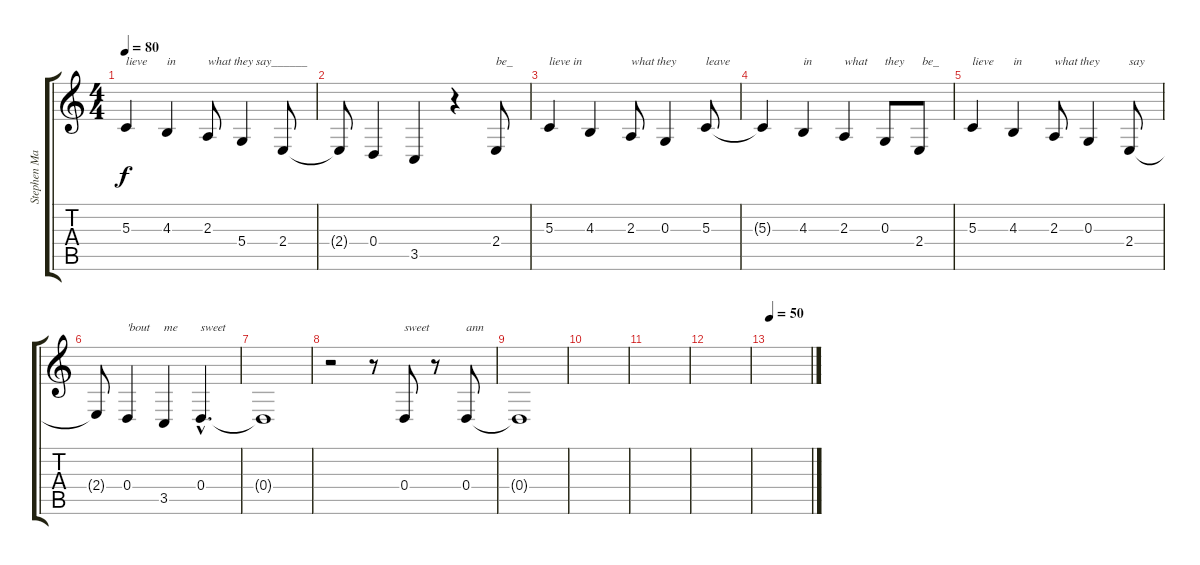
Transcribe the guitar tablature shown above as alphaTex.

\track ("Stephen Malkmus" "Stephen Ma") {instrument clavinet}
\staff {score tabs}
\tuning (E4 B3 G3 D3 A2 E2) {hide}
\ts (4 4)
\tempo 80
\clef g2
\ks c
5.3.4{txt "lieve" dy f} 4.3.4{txt "in"} 2.3.8{txt "what they say______"} 5.4.4 2.4.8 |
2.4{t}.8 0.4.4 3.5.4 r.4 2.4.8{txt "be_"} |
5.3.4{txt "lieve in"} 4.3.4 2.3.8{txt "what they"} 0.3.4 5.3.8{txt "leave"} |
5.3{t}.4 4.3.4{txt "in "} 2.3.4{txt "what"} 0.3.8{txt "they"} 2.4.8{txt " be_"} |
5.3.4{txt "lieve"} 4.3.4{txt "in"} 2.3.8{txt "what they"} 0.3.4 2.4.8{txt "say"} |
2.4{t}.8 0.4.4{txt "'bout "} 3.5.4{txt "me"} 0.4{hac}.4{d txt "sweet"} |
0.4{t}.1 |
r.2 r.8 0.4.8{txt "sweet"} r.8 0.4.8{txt "ann"} |
0.4{t}.1 |
|
|
|
\tempo 50
